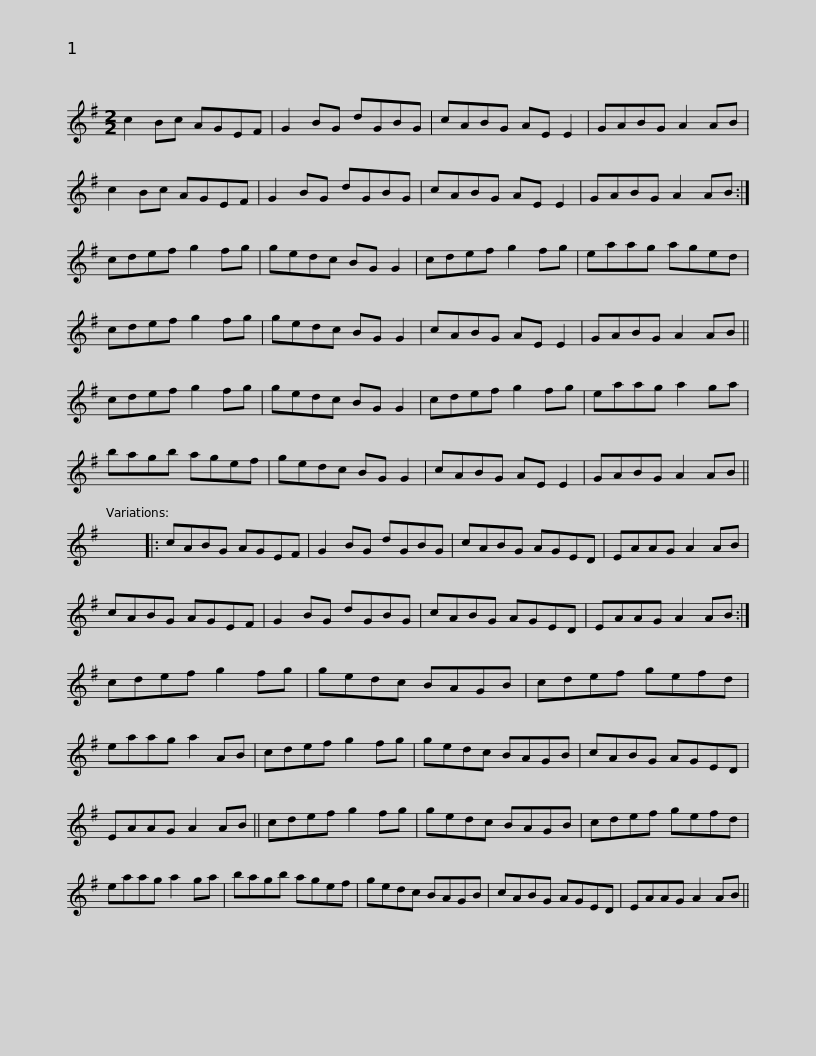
X:1
L:1/8
M:2/2
I:linebreak $
K:G
V:1 treble
V:1
 c2 Bc AGEF | G2 BG dGBG | cABG AE E2 | GABG A2 AB | c2 Bc AGEF | %5
 G2 BG dGBG |$ cABG AE E2 | GABG A2 AB :| cdef g2 fg | gedc BG G2 | %10
 cdef g2 fg | eaag aged |$ cdef g2 fg | gedc BG G2 | cABG AE E2 | %15
 GABG A2 AB || cdef g2 fg | gedc BG G2 |$ cdef g2 fg | eaag a2 ga | %20
 bagb agef | gedc BG G2 | cABG AE E2 | GABG A2 AB ||$ x8 |: %25
 cABG AGEF | G2 BG dGBG | cABG AGED | EAAG A2 AB | cABG AGEF |$ %30
 G2 BG dGBG | cABG AGED | EAAG A2 AB :| cdef g2 fg | gedc BAGB | %35
 cdef gefd |$ eaag a2 AB | cdef g2 fg | gedc BAGB | cABG AGED | %40
 EAAG A2 AB || cdef g2 fg |$ gedc BAGB | cdef gefd | eaag a2 ga | %45
 bagb agef | gedc BAGB |$ cABG AGED | EAAG A2 AB || %49
